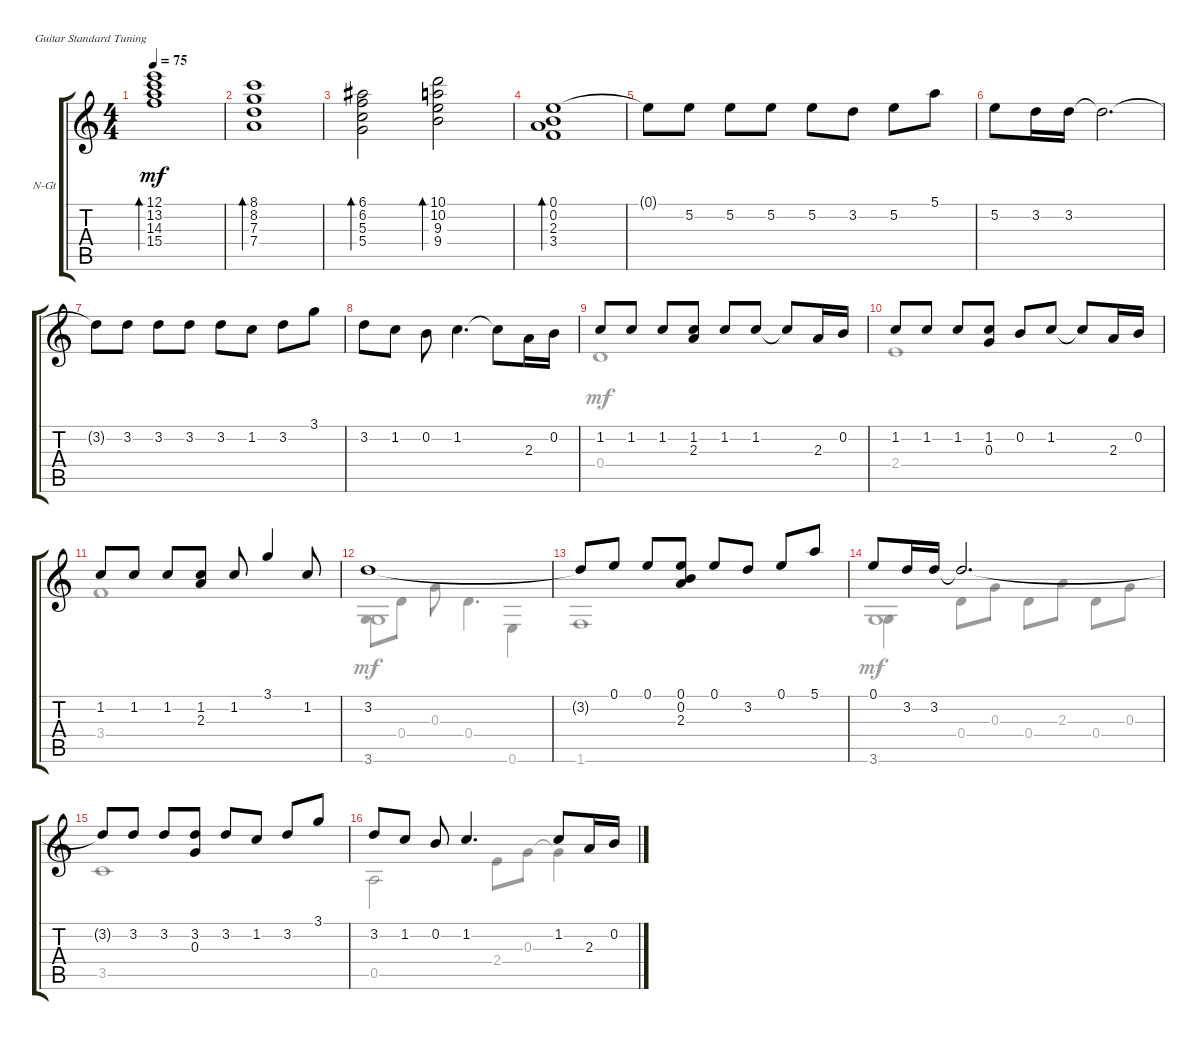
\defaultSystemsLayout 4
\bracketExtendMode groupsimilarinstruments
\firstSystemTrackNameOrientation horizontal
\otherSystemsTrackNameOrientation horizontal
\track ("Nylon Guitar" "N-Gt") {instrument acousticguitarnylon}
\staff {score tabs}
\tuning (E4 B3 G3 D3 A2 E2)
\voice
\ts (4 4)
\tempo 75
\clef g2
\scale
0.211745
\ks c
(12.1 13.2 14.3 15.4).1{bd 237 dy mf instrument acousticguitarnylon} |
\scale
0.1134 (8.1 8.2 7.3 7.4).1{bd 237} |
\scale
0.206101 (6.1 6.2 5.3 5.4).2{bd 95} (10.1 10.2 9.3 9.4).2{bd 82} |
\scale
0.185449 (3.4 2.3 0.2 0.1).1{bd 237} |
\scale
0.284158 0.1{t}.8 5.2.8 5.2.8 5.2.8 5.2.8 3.2.8 5.2.8 5.1.8 |
5.2.8 3.2.16 3.2.16 3.2{t}.2{d} |
3.2{t}.8 3.2.8 3.2.8 3.2.8 3.2.8 1.2.8 3.2.8 3.1.8 |
3.2.8 1.2.8 0.2.8 1.2.4{d} 1.2{t}.8 2.3.16 0.2.16 |
1.2.8 1.2.8 1.2.8 (1.2 2.3).8 1.2.8 1.2.8 1.2{t}.8 2.3.16 0.2.16 |
1.2.8 1.2.8 1.2.8 (1.2 0.3).8 0.2.8 1.2.8 1.2{t}.8 2.3.16 0.2.16 |
1.2.8 1.2.8 1.2.8 (1.2 2.3).8 1.2.8 3.1.4 1.2.8 |
3.2.1 |
3.2{t}.8 0.1.8 0.1.8 (0.1 2.3 0.2).8 0.1.8 3.2.8 0.1.8 5.1.8 |
\scale
0.286338 0.1.8 3.2.16 3.2.16 3.2{t}.2{d} |
\scale
0.236396 3.2{t}.8 3.2.8 3.2.8 (3.2 0.3).8 3.2.8 1.2.8 3.2.8 3.1.8 |
\scale
0.230766 3.2.8 1.2.8 0.2.8 1.2.4{d} 1.2.8 2.3.16 0.2.16
\voice
\clef g2
\ottava regular
\simile none
\scale
0.211745
\ks c
|
\scale
0.1134 |
\scale
0.206101 |
\scale
0.185449 |
\scale
0.284158 |
|
|
|
0.4.1 |
2.4.1 |
3.4.1 |
3.6.1 |
1.6.1 |
\scale
0.286338 3.6.4 0.4.8 0.3.8 0.4.8 2.3.8 0.4.8 0.3.8 |
\scale
0.236396 3.5.1 |
\scale
0.230766 0.5.2 2.4.8 0.3.8 0.3{t}.4
\voice
\clef g2
\ottava regular
\simile none
\scale
0.211745
\ks c
|
\scale
0.1134 |
\scale
0.206101 |
\scale
0.185449 |
\scale
0.284158 |
|
|
|
|
|
|
3.6.8 0.4.8 0.3.8 0.4.4{d} 0.6.4 |
|
\scale
0.286338 |
\scale
0.236396 |
\scale
0.230766
\voice
\clef g2
\ottava regular
\simile none
\scale
0.211745
\ks c
|
\scale
0.1134 |
\scale
0.206101 |
\scale
0.185449 |
\scale
0.284158 |
|
|
|
|
|
|
|
|
\scale
0.286338 3.6.1 |
\scale
0.236396 |
\scale
0.230766
